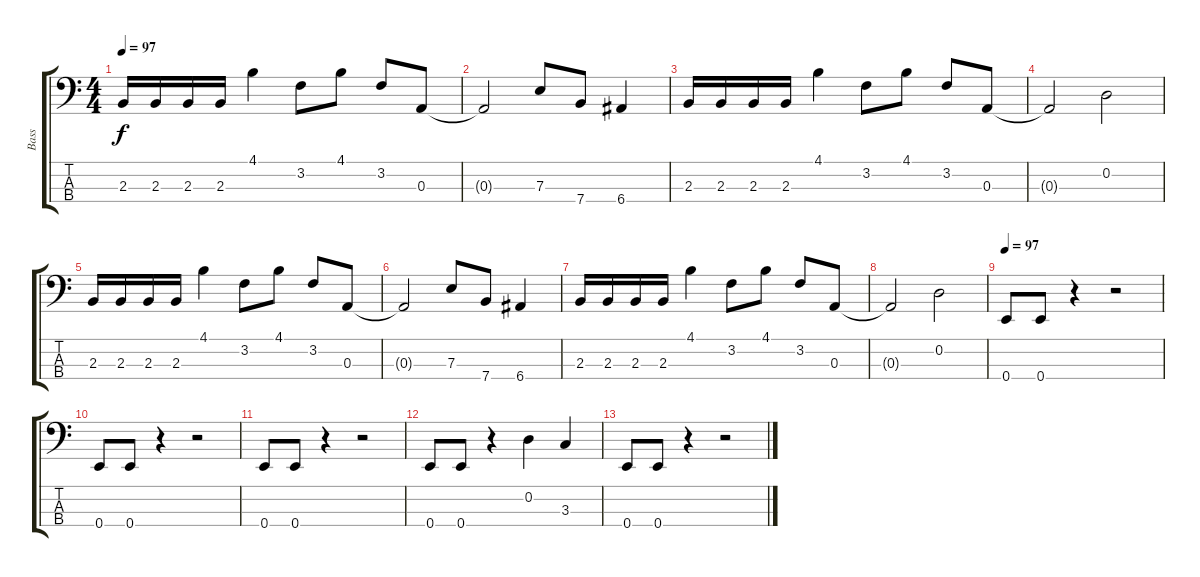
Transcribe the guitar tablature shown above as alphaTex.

\track ("Bass" "Bass") {instrument electricbassfinger}
\staff {score tabs}
\tuning (G2 D2 A1 E1) {hide}
\ts (4 4)
\tempo 97
\clef f4
\ks c
2.3.16{dy f} 2.3.16 2.3.16 2.3.16 4.1.4 3.2.8 4.1.8 3.2.8 0.3.8 |
0.3{t}.2 7.3.8 7.4.8 6.4.4 |
2.3.16 2.3.16 2.3.16 2.3.16 4.1.4 3.2.8 4.1.8 3.2.8 0.3.8 |
0.3{t}.2 0.2.2 |
2.3.16 2.3.16 2.3.16 2.3.16 4.1.4 3.2.8 4.1.8 3.2.8 0.3.8 |
0.3{t}.2 7.3.8 7.4.8 6.4.4 |
2.3.16 2.3.16 2.3.16 2.3.16 4.1.4 3.2.8 4.1.8 3.2.8 0.3.8 |
0.3{t}.2 0.2.2 |
\tempo 97
0.4.8 0.4.8 r.4 r.2 |
0.4.8 0.4.8 r.4 r.2 |
0.4.8 0.4.8 r.4 r.2 |
0.4.8 0.4.8 r.4 0.2.4 3.3.4 |
0.4.8 0.4.8 r.4 r.2
